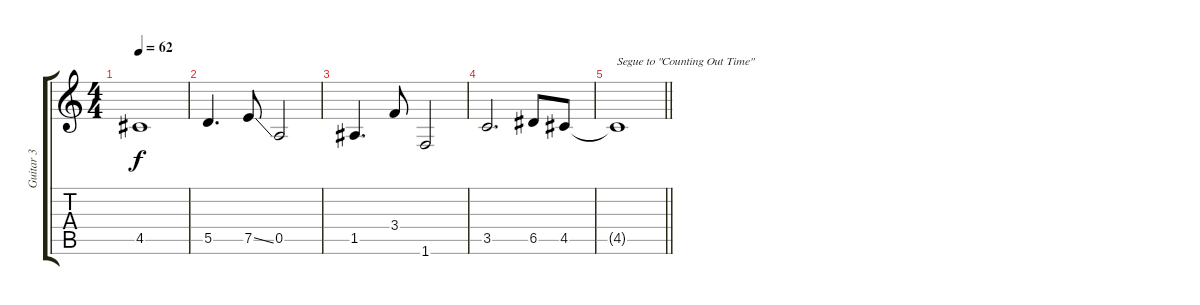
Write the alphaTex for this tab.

\track ("Guitar 3" "Guitar 3") {instrument overdrivenguitar}
\staff {score tabs}
\tuning (E4 B3 G3 D3 A2 E2) {hide}
\ts (4 4)
\tempo 62
\clef g2
\ks c
4.5{t}.1{dy f} |
5.5.4{d} 7.5{ss}.8 0.5.2 |
1.5.4{d} 3.4.8 1.6.2 |
3.5.2{d} 6.5.8 4.5.8 |
\barLineRight lightlight
4.5{t}.1{txt "Segue to \"Counting Out Time\""}
